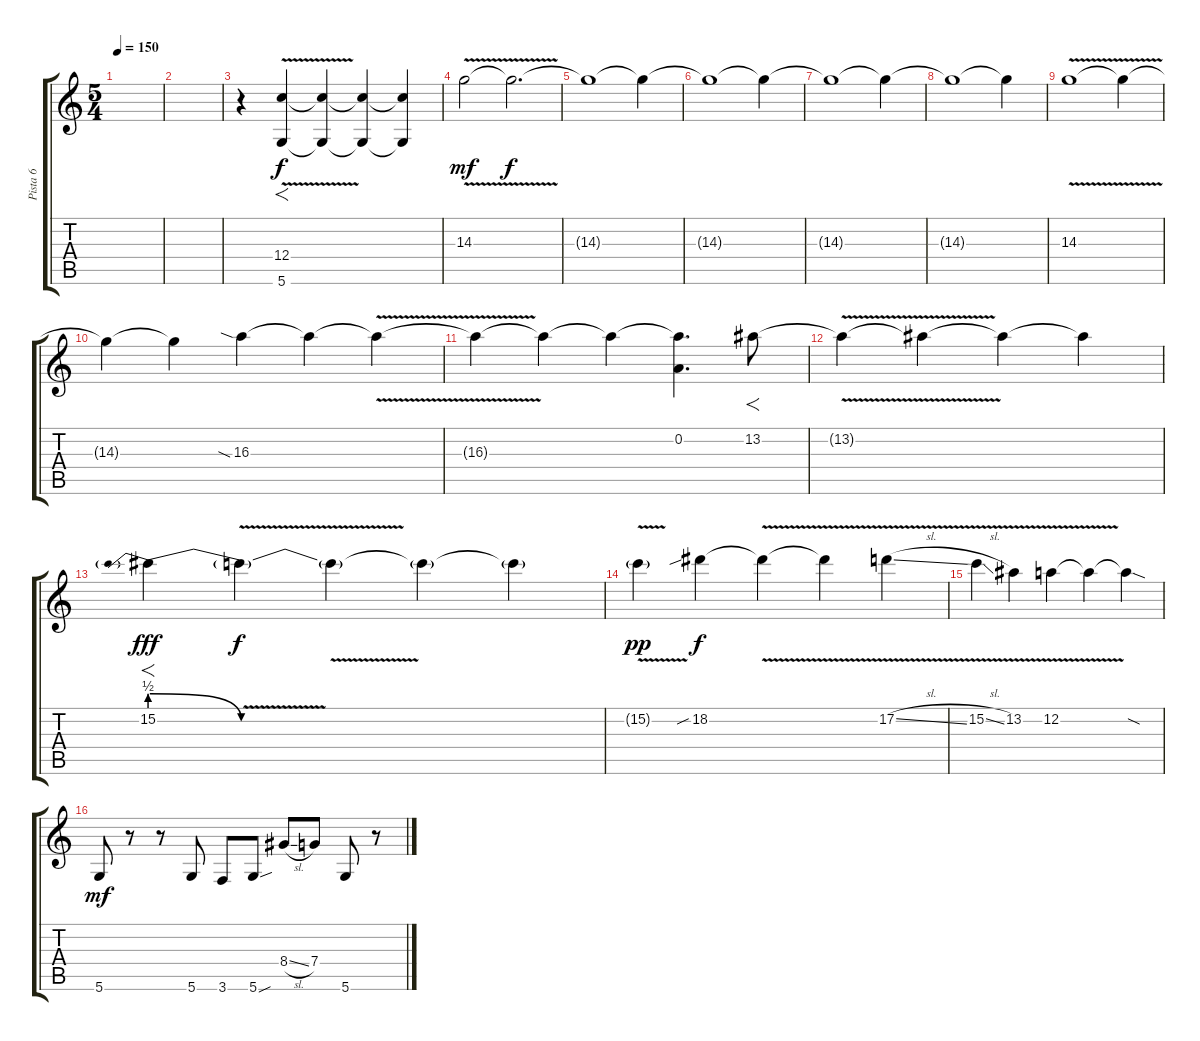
\track ("Pista 6" "Pista 6") {instrument acousticguitarsteel}
\staff {score tabs}
\tuning (D4 A3 F3 C3 G2 D2) {hide}
\ts (5 4)
\tempo 150
\clef g2
\ks c
|
|
r.4 (12.4{v} 5.6{v}).4{f instrument reversecymbal} (12.4{t} 5.6{t}).4{dy f} (12.4{t} 5.6{t}).4{volume 0} (12.4{t} 5.6{t}).4 |
14.3{v}.2{dy mf volume 12 instrument synthvoice} 14.3{t}.2{d dy f} |
14.3{t}.1 14.3{t}.4 |
14.3{t}.1 14.3{t}.4 |
14.3{t}.1 14.3{t}.4 |
14.3{t}.1 14.3{t}.4 |
14.3{v}.1{volume 13 instrument overdrivenguitar} 14.3{t}.4 |
14.3{t}.4 14.3{t}.4 16.3{sia}.4 16.3{t}.4 16.3{v t}.4 |
16.3{t}.4 16.3{t}.4 16.3{t}.4 (0.2 16.3{t}).4{d} 13.2.8{f} |
13.2{v t}.4 13.2{t}.4 13.2{t}.4 13.2{t}.4 |
15.2{be (prebendrelease 0 2 60 0)}.4{f dy fff} 15.2{v t}.4{dy f} 15.2{t}.4 15.2{t}.4 15.2{t}.4 |
15.2{v g}.4{dy pp} 18.2{sib}.4{dy f} 18.2{v t}.4 18.2{t}.4 17.2{v sl}.4 |
15.2{v sl}.4 13.2{v}.4 12.2{v}.4 12.2{t}.4 12.2{sod t}.4 |
5.6.8{dy mf} r.8 r.8 5.6.8 3.6.8 5.6{sou}.8 8.4{sl}.8 7.4.8 5.6.8 r.8
